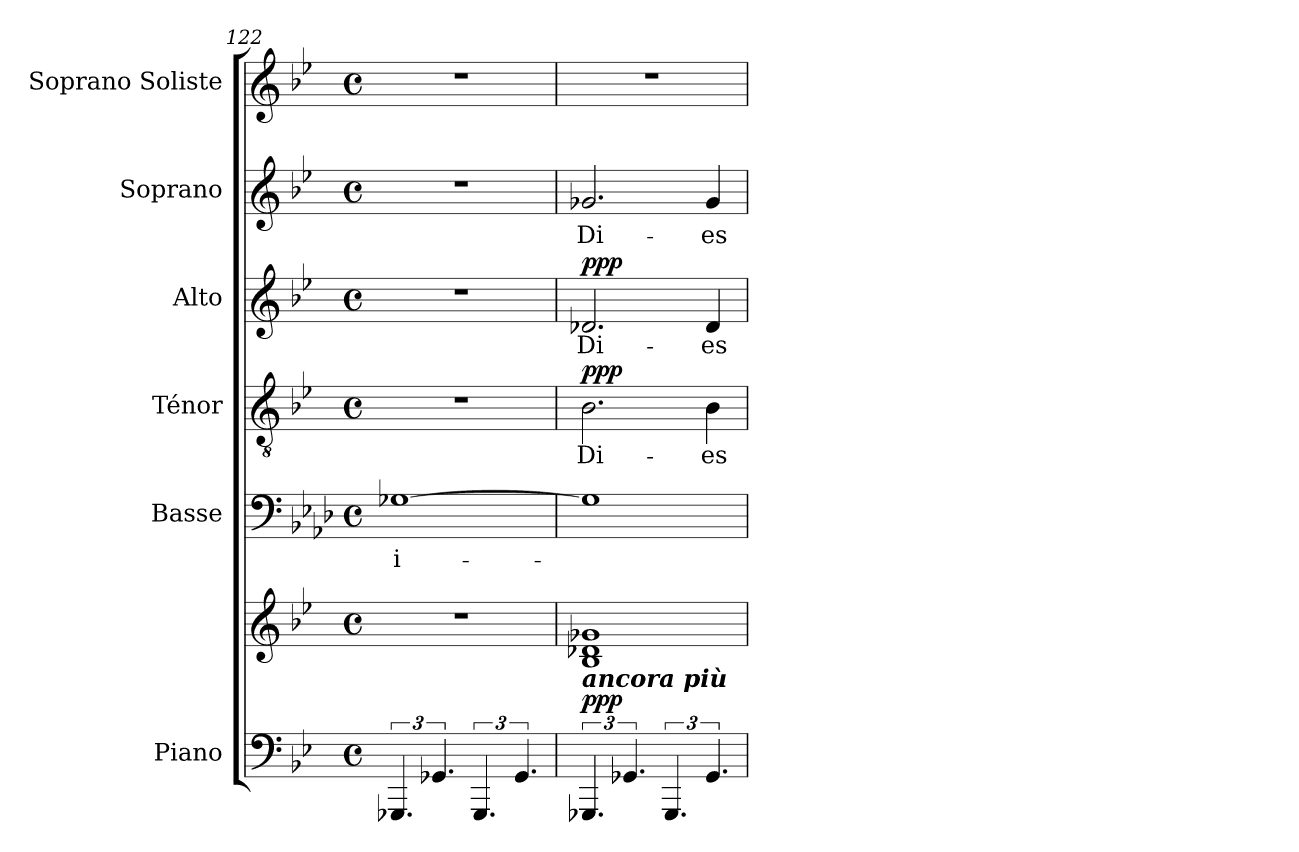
**kern	**kern	**dynam	**kern	**text	**kern	**text	**dynam	**kern	**text	**dynam	**kern	**text	**dynam	**kern
*part6	*part6	*part6	*part5	*part5	*part4	*part4	*part4	*part3	*part3	*part3	*part2	*part2	*part2	*part1
*staff7	*staff6	*staff6/7	*staff5	*staff5	*staff4	*staff4	*staff4	*staff3	*staff3	*staff3	*staff2	*staff2	*staff2	*staff1
*I"Piano	*	*	*I"Basse	*	*I"Ténor	*	*	*I"Alto	*	*	*I"Soprano	*	*	*I"Soprano Soliste
*I'Pno.	*	*	*I'B.	*	*I'T.	*	*	*I'A.	*	*	*I'S.	*	*	*
*clefF4	*clefG2	*	*clefF4	*	*clefGv2	*	*	*clefG2	*	*	*clefG2	*	*	*clefG2
*	*	*	*ITrd8c14	*	*	*	*	*	*	*	*	*	*	*
*k[b-e-]	*k[b-e-]	*	*k[b-e-a-d-]	*	*k[b-e-]	*	*	*k[b-e-]	*	*	*k[b-e-]	*	*	*k[b-e-]
*M4/4	*M4/4	*	*M4/4	*	*M4/4	*	*	*M4/4	*	*	*M4/4	*	*	*M4/4
*met(c)	*met(c)	*	*met(c)	*	*met(c)	*	*	*met(c)	*	*	*met(c)	*	*	*met(c)
=122	=122	=122	=122	=122	=122	=122	=122	=122	=122	=122	=122	=122	=122	=122
6.GGG-X/	1r	.	[1GG-Xi	i-	1r	.	.	1r	.	.	1r	.	.	1r
6.GG-X/	.	.	.	.	.	.	.	.	.	.	.	.	.	.
6.GGG-/	.	.	.	.	.	.	.	.	.	.	.	.	.	.
6.GG-/	.	.	.	.	.	.	.	.	.	.	.	.	.	.
=123	=123	=123	=123	=123	=123	=123	=123	=123	=123	=123	=123	=123	=123	=123
!LO:TX:a:Bi:t=ancora   più	!	!	!	!	!	!	!	!	!	!	!	!	!	!
!	!	!LO:DY:a=2	!	!	!	!	!LO:DY:a	!	!	!LO:DY:a	!	!	!LO:DY:a	!
6.GGG-X/	1B- 1d-X 1g-X	ppp	1GG-i]	.	2.B-\	Di-	ppp	2.d-X/	Di-	ppp	2.g-X/	Di-	other-dynamics	1r
6.GG-X/	.	.	.	.	.	.	.	.	.	.	.	.	.	.
6.GGG-/	.	.	.	.	.	.	.	.	.	.	.	.	.	.
6.GG-/	.	.	.	.	4B-\	-es	.	4d-/	-es	.	4g-/	-es	.	.
=	=	=	=	=	=	=	=	=	=	=	=	=	=	=
*-	*-	*-	*-	*-	*-	*-	*-	*-	*-	*-	*-	*-	*-	*-
